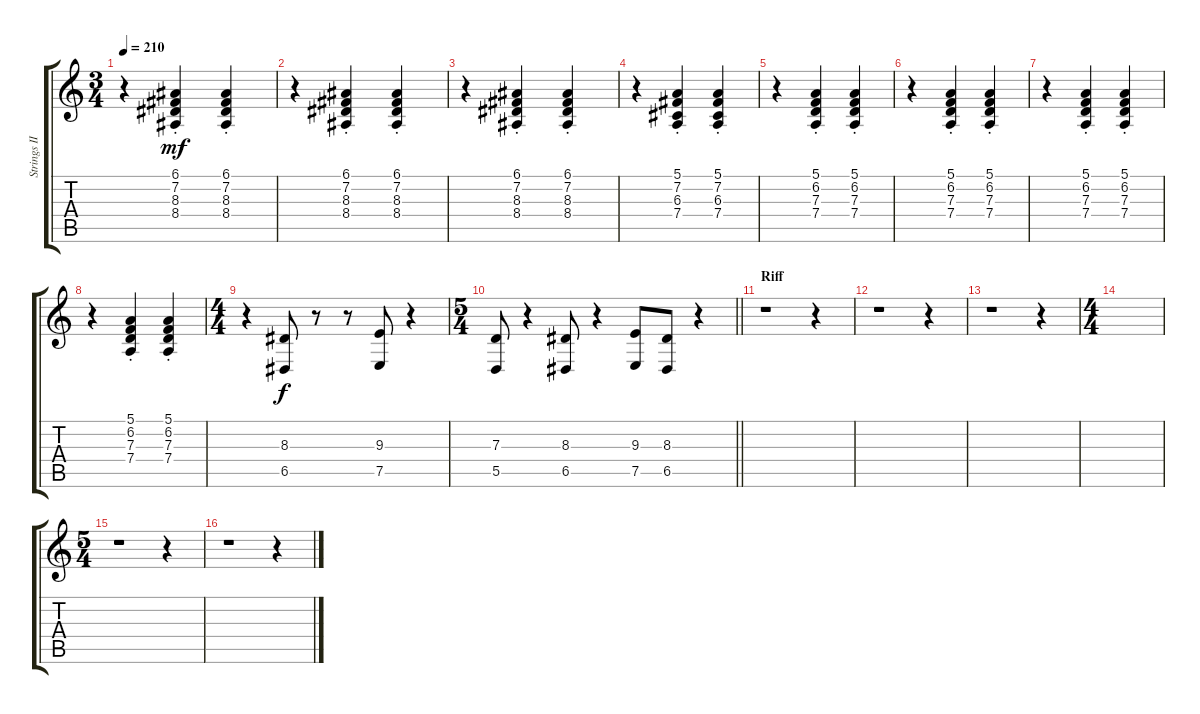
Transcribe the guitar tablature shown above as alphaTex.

\track ("Strings II" "Strings II") {instrument stringensemble1}
\staff {score tabs}
\tuning (E4 B3 G3 D3 A2 E2) {hide}
\ts (3 4)
\tempo 210
\clef g2
\ks c
r.4{dy mf} (6.1{st} 7.2{st} 8.3{st} 8.4{st}).4 (6.1{st} 7.2{st} 8.3{st} 8.4{st}).4 |
r.4 (6.1{st} 7.2{st} 8.3{st} 8.4{st}).4 (6.1{st} 7.2{st} 8.3{st} 8.4{st}).4 |
r.4 (6.1{st} 7.2{st} 8.3{st} 8.4{st}).4 (6.1{st} 7.2{st} 8.3{st} 8.4{st}).4 |
r.4 (5.1{st} 7.2{st} 6.3{st} 7.4{st}).4 (5.1{st} 7.2{st} 6.3{st} 7.4{st}).4 |
r.4 (5.1{st} 6.2{st} 7.3{st} 7.4{st}).4 (5.1{st} 6.2{st} 7.3{st} 7.4{st}).4 |
r.4 (5.1{st} 6.2{st} 7.3{st} 7.4{st}).4 (5.1{st} 6.2{st} 7.3{st} 7.4{st}).4 |
r.4 (5.1{st} 6.2{st} 7.3{st} 7.4{st}).4 (5.1{st} 6.2{st} 7.3{st} 7.4{st}).4 |
r.4 (5.1{st} 6.2{st} 7.3{st} 7.4{st}).4 (5.1{st} 6.2{st} 7.3{st} 7.4{st}).4 |
\ts (4 4)
r.4{balance 13} (8.3 6.5).8{dy f} r.8 r.8 (9.3 7.5).8 r.4 |
\ts (5 4)
\barLineRight lightlight
(7.3 5.5).8 r.4 (8.3 6.5).8 r.4 (9.3 7.5).8 (8.3 6.5).8 r.4 |
\section ("" "Riff")
r.1 r.4 |
r.1 r.4 |
r.1 r.4 |
\ts (4 4)
|
\ts (5 4)
r.1 r.4 |
r.1 r.4
